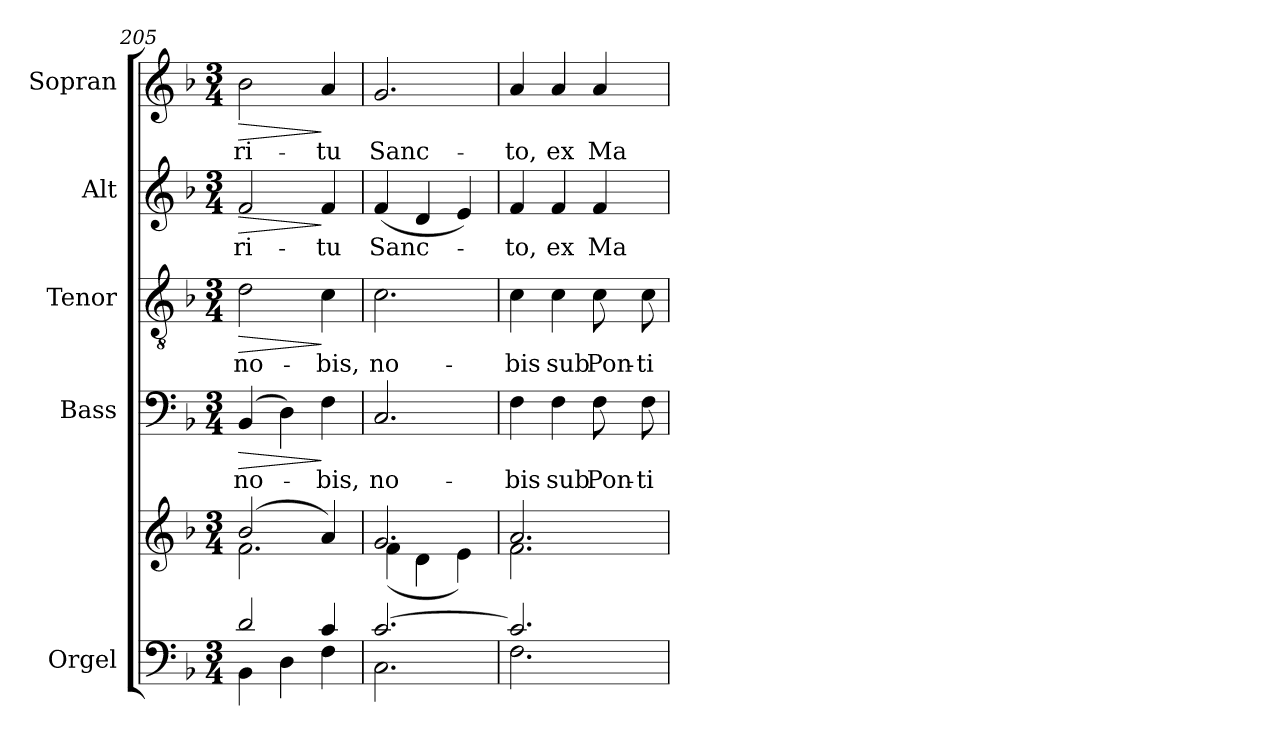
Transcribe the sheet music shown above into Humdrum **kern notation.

**kern	**kern	**kern	**text	**dynam	**kern	**text	**dynam	**kern	**text	**dynam	**kern	**text	**dynam
*part5	*part5	*part4	*part4	*part4	*part3	*part3	*part3	*part2	*part2	*part2	*part1	*part1	*part1
*staff6	*staff5	*staff4	*staff4	*staff4	*staff3	*staff3	*staff3	*staff2	*staff2	*staff2	*staff1	*staff1	*staff1
*I"Orgel	*	*I"Bass	*	*	*I"Tenor	*	*	*I"Alt	*	*	*I"Sopran	*	*
*I'Org.	*	*I'B.	*	*	*I'T.	*	*	*I'A.	*	*	*I'S.	*	*
*clefF4	*clefG2	*clefF4	*	*	*clefGv2	*	*	*clefG2	*	*	*clefG2	*	*
*k[b-]	*k[b-]	*k[b-]	*	*	*k[b-]	*	*	*k[b-]	*	*	*k[b-]	*	*
*F:	*F:	*F:	*	*	*F:	*	*	*F:	*	*	*F:	*	*
*M3/4	*M3/4	*M3/4	*	*	*M3/4	*	*	*M3/4	*	*	*M3/4	*	*
=205	=205	=205	=205	=205	=205	=205	=205	=205	=205	=205	=205	=205	=205
*^	*^	*	*	*	*	*	*	*	*	*	*	*	*
!	!	!	!	!	!LO:LY:b	!LO:HP:b	!	!LO:LY:b	!LO:HP:b	!	!LO:LY:b	!LO:HP:b	!	!LO:LY:b	!LO:HP:b
2d/	4BB-\	(2b-/	2.f\	(4BB-/	no-	>	2d\	no-	>	2f/	-ri-	>	2b-\	-ri-	>
.	4D\	.	.	4D\)	.	.	.	.	.	.	.	.	.	.	.
!	!	!	!	!	!LO:LY:b	!	!	!LO:LY:b	!	!	!LO:LY:b	!	!	!LO:LY:b	!
4c/	4F\	4a/)	.	4F\	-bis,	]	4c\	-bis,	]	4f/	-tu	]	4a/	-tu	]
=206	=206	=206	=206	=206	=206	=206	=206	=206	=206	=206	=206	=206	=206	=206	=206
!	!	!	!	!	!LO:LY:b	!	!	!LO:LY:b	!	!	!LO:LY:b	!	!	!LO:LY:b	!
[>2.c/	2.C\	2.g/	(<4f\	2.C/	no-	.	2.c\	no-	.	(<4f/	Sanc-	.	2.g/	Sanc-	.
.	.	.	4d\	.	.	.	.	.	.	4d/	.	.	.	.	.
.	.	.	4e\)	.	.	.	.	.	.	4e/)	.	.	.	.	.
=207	=207	=207	=207	=207	=207	=207	=207	=207	=207	=207	=207	=207	=207	=207	=207
!	!	!	!	!	!LO:LY:b	!	!	!LO:LY:b	!	!	!LO:LY:b	!	!	!LO:LY:b	!
2.c/]	2.F\	2.a/	2.f\	4F\	-bis	.	4c\	-bis	.	4f/	-to,	.	4a/	-to,	.
!	!	!	!	!	!LO:LY:b	!	!	!LO:LY:b	!	!	!LO:LY:b	!	!	!LO:LY:b	!
.	.	.	.	4F\	sub	.	4c\	sub	.	4f/	ex	.	4a/	ex	.
!	!	!	!	!	!LO:LY:b	!	!	!LO:LY:b	!	!	!LO:LY:b	!	!	!LO:LY:b	!
.	.	.	.	8F\	Pon-	.	8c\	Pon-	.	4f/	Ma-	.	4a/	Ma-	.
!	!	!	!	!	!LO:LY:b	!	!	!LO:LY:b	!	!	!	!	!	!	!
.	.	.	.	8F\	-ti-	.	8c\	-ti-	.	.	.	.	.	.	.
*v	*v	*	*	*	*	*	*	*	*	*	*	*	*	*	*
*	*v	*v	*	*	*	*	*	*	*	*	*	*	*	*
=	=	=	=	=	=	=	=	=	=	=	=	=	=
*-	*-	*-	*-	*-	*-	*-	*-	*-	*-	*-	*-	*-	*-
